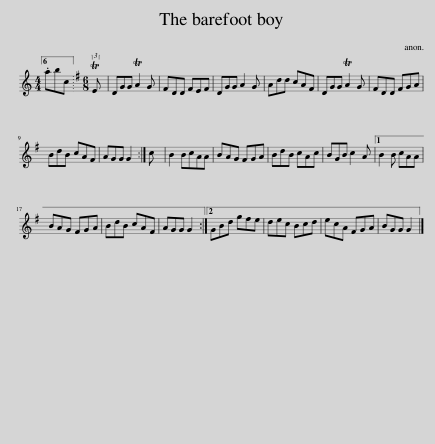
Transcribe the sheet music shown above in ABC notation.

X:1
L:1/8
M:4/4
I:linebreak $
K:C
V:1 treble
V:1
 .abc ||[K:G][M:6/8] (3:2:1TE x/12 | DGG TA2 G | FDD FEF | DGG A2 G | %5
 Add cAF | DGG TA2 G | FDD FGA |$ BdB cAF | AGG G2 :| %10
 c | B2 BcAA | BAG FGA | BdB cAc | BGB c2 A |1 %15
 B2 B cAA |$ BAG FGA | BdB cAF | AGG G2 :|2 GBd gfe | %20
 dec Bcd | ecA FGA | BGG G2 |] %23
